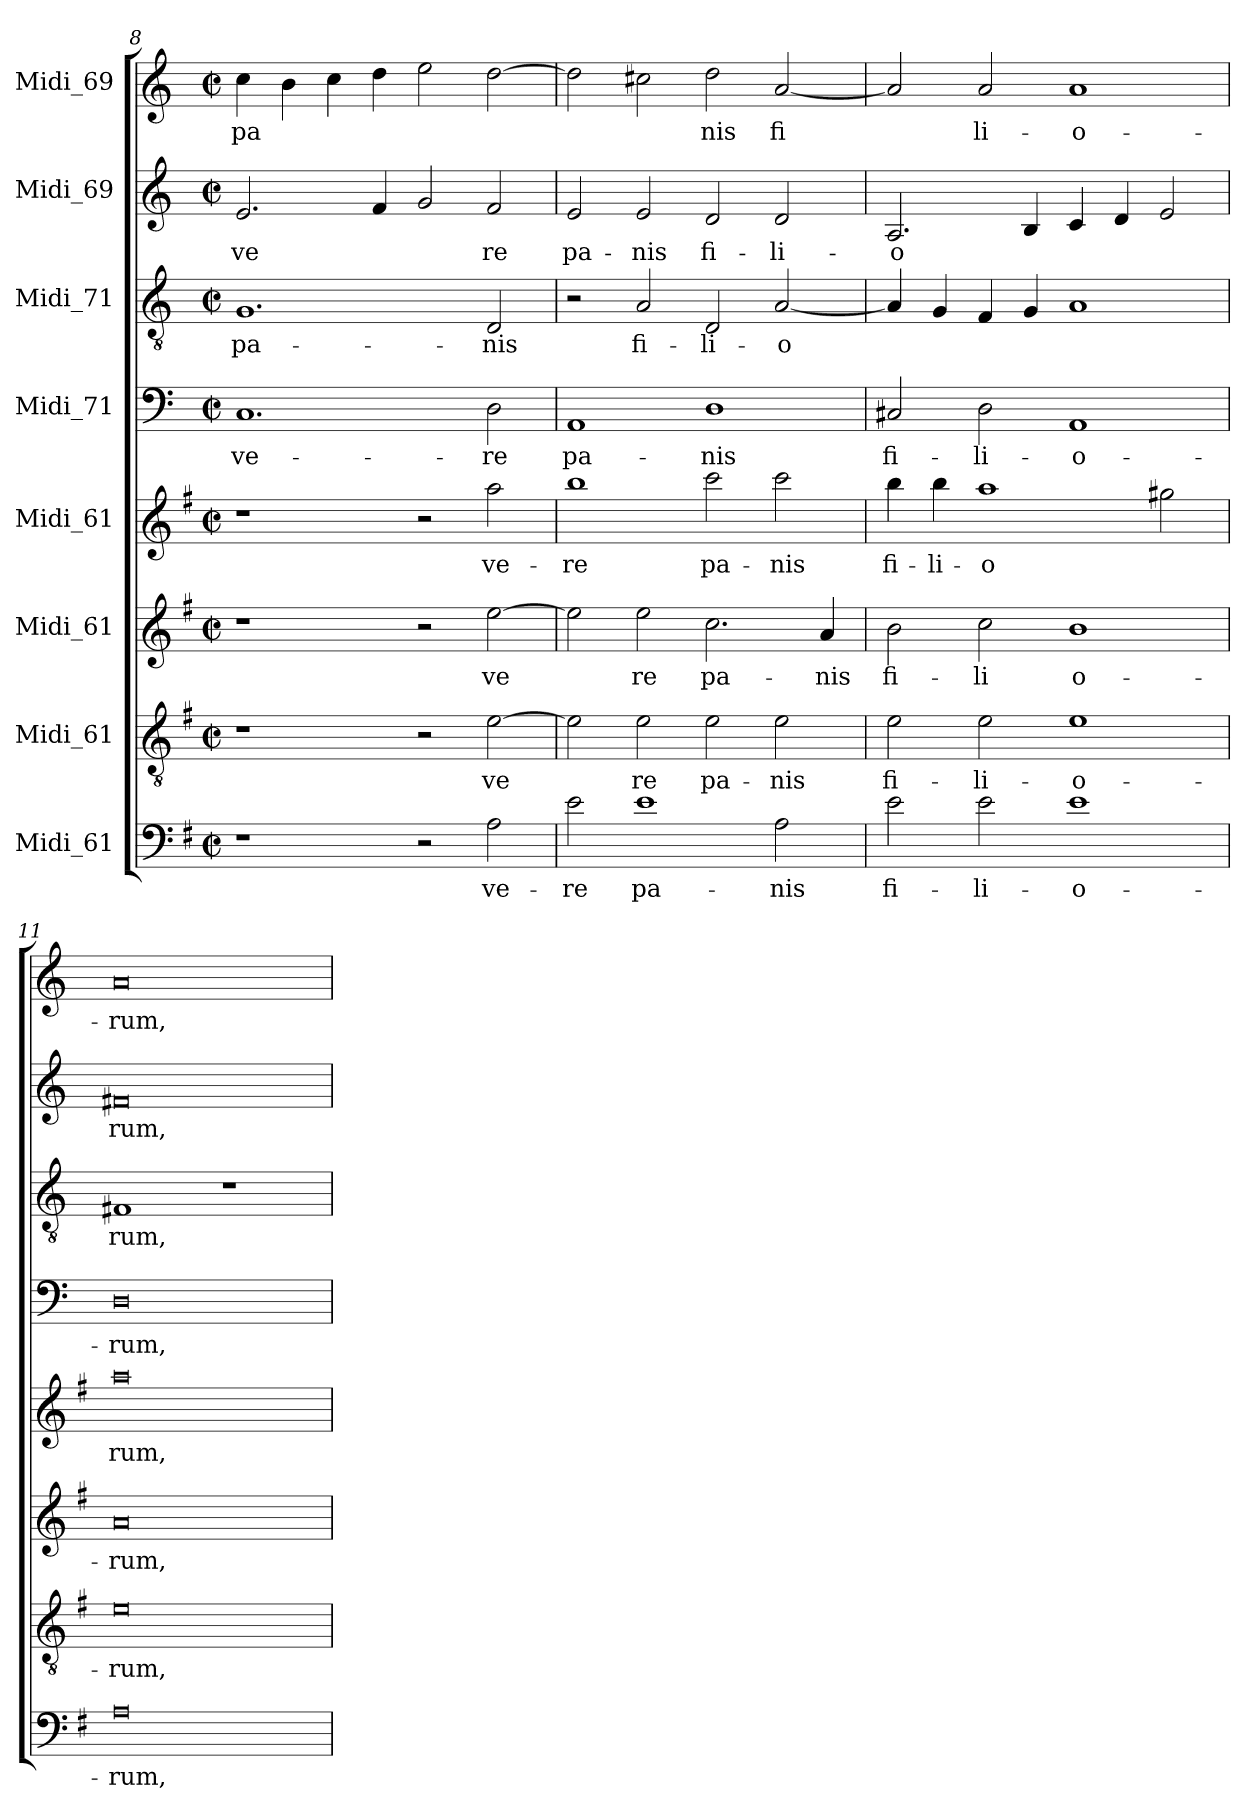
**kern	**text	**kern	**text	**kern	**text	**kern	**text	**kern	**text	**kern	**text	**kern	**text	**kern	**text
*part8	*part8	*part7	*part7	*part6	*part6	*part5	*part5	*part4	*part4	*part3	*part3	*part2	*part2	*part1	*part1
*staff8	*staff8	*staff7	*staff7	*staff6	*staff6	*staff5	*staff5	*staff4	*staff4	*staff3	*staff3	*staff2	*staff2	*staff1	*staff1
*I"Midi_61	*	*I"Midi_61	*	*I"Midi_61	*	*I"Midi_61	*	*I"Midi_71	*	*I"Midi_71	*	*I"Midi_69	*	*I"Midi_69	*
!!LO:LB:g=z
*clefF4	*	*clefGv2	*	*clefG2	*	*clefG2	*	*clefF4	*	*clefGv2	*	*clefG2	*	*clefG2	*
*ITrd4c7	*	*ITrd4c7	*	*ITrd4c7	*	*ITrd4c7	*	*	*	*	*	*	*	*	*
*k[]	*	*k[]	*	*k[]	*	*k[]	*	*k[]	*	*k[]	*	*k[]	*	*k[]	*
*C:	*	*C:	*	*C:	*	*C:	*	*C:	*	*C:	*	*C:	*	*C:	*
*M4/2	*	*M4/2	*	*M4/2	*	*M4/2	*	*M4/2	*	*M4/2	*	*M4/2	*	*M4/2	*
*met(c|)	*	*met(c|)	*	*met(c|)	*	*met(c|)	*	*met(c|)	*	*met(c|)	*	*met(c|)	*	*met(c|)	*
=8	=8	=8	=8	=8	=8	=8	=8	=8	=8	=8	=8	=8	=8	=8	=8
!	!	!	!	!	!	!	!	!	!LO:LY:b	!	!LO:LY:b	!	!LO:LY:b	!	!LO:LY:b
1r	.	1r	.	1r	.	1r	.	1.C	ve-	1.G	pa-	2.e	ve	4cc	pa
.	.	.	.	.	.	.	.	.	.	.	.	.	.	4b	.
.	.	.	.	.	.	.	.	.	.	.	.	.	.	4cc	.
.	.	.	.	.	.	.	.	.	.	.	.	4f	.	4dd	.
2r	.	2r	.	2r	.	2r	.	.	.	.	.	2g	.	2ee	.
!	!LO:LY:b	!	!LO:LY:b	!	!LO:LY:b	!	!LO:LY:b	!	!LO:LY:b	!	!LO:LY:b	!	!LO:LY:b	!	!
2D	ve-	[2A	ve	[2a	ve	2dd	ve-	2D	-re	2D	-nis	2f	re	[2dd	.
=9	=9	=9	=9	=9	=9	=9	=9	=9	=9	=9	=9	=9	=9	=9	=9
!	!LO:LY:b	!	!	!	!	!	!LO:LY:b	!	!LO:LY:b	!	!	!	!LO:LY:b	!	!
2A	-re	2A]	.	2a]	.	1ee	-re	1AA	pa-	2r	.	2e	pa-	2dd]	.
!	!LO:LY:b	!	!LO:LY:b	!	!LO:LY:b	!	!	!	!	!	!LO:LY:b	!	!LO:LY:b	!	!
1A	pa-	2A	re	2a	re	.	.	.	.	2A	fi-	2e	-nis	2cc#X	.
!	!	!	!LO:LY:b	!	!LO:LY:b	!	!LO:LY:b	!	!LO:LY:b	!	!LO:LY:b	!	!LO:LY:b	!	!LO:LY:b
.	.	2A	pa-	2.f	pa-	2ff	pa-	1D	-nis	2D	-li-	2d	fi-	2dd	nis
!	!LO:LY:b	!	!LO:LY:b	!	!	!	!LO:LY:b	!	!	!	!LO:LY:b	!	!LO:LY:b	!	!LO:LY:b
2D	-nis	2A	-nis	.	.	2ff	-nis	.	.	[2A	-o	2d	-li-	[2a	fi
!	!	!	!	!	!LO:LY:b	!	!	!	!	!	!	!	!	!	!
.	.	.	.	4d	-nis	.	.	.	.	.	.	.	.	.	.
=10	=10	=10	=10	=10	=10	=10	=10	=10	=10	=10	=10	=10	=10	=10	=10
!	!LO:LY:b	!	!LO:LY:b	!	!LO:LY:b	!	!LO:LY:b	!	!LO:LY:b	!	!	!	!LO:LY:b	!	!
2A	fi-	2A	fi-	2e	fi-	4ee	fi-	2C#X	fi-	4A]	.	2.A	-o	2a]	.
!	!	!	!	!	!	!	!LO:LY:b	!	!	!	!	!	!	!	!
.	.	.	.	.	.	4ee	-li-	.	.	4G	.	.	.	.	.
!	!LO:LY:b	!	!LO:LY:b	!	!LO:LY:b	!	!LO:LY:b	!	!LO:LY:b	!	!	!	!	!	!LO:LY:b
2A	-li-	2A	-li-	2f	-li	1dd	-o	2D	-li-	4F	.	.	.	2a	li-
.	.	.	.	.	.	.	.	.	.	4G	.	4B	.	.	.
!	!LO:LY:b	!	!LO:LY:b	!	!LO:LY:b	!	!	!	!LO:LY:b	!	!	!	!	!	!LO:LY:b
1A	-o-	1A	-o-	1e	o-	.	.	1AA	-o-	1A	.	4c	.	1a	-o-
.	.	.	.	.	.	.	.	.	.	.	.	4d	.	.	.
.	.	.	.	.	.	2cc#X	.	.	.	.	.	2e	.	.	.
=11	=11	=11	=11	=11	=11	=11	=11	=11	=11	=11	=11	=11	=11	=11	=11
!	!LO:LY:b	!	!LO:LY:b	!	!LO:LY:b	!	!LO:LY:b	!	!LO:LY:b	!	!LO:LY:b	!	!LO:LY:b	!	!LO:LY:b
0D	-rum,	0A	-rum,	0d	-rum,	0dd	rum,	0D	-rum,	1F#X	rum,	0f#X	rum,	0a	-rum,
.	.	.	.	.	.	.	.	.	.	1r	.	.	.	.	.
=	=	=	=	=	=	=	=	=	=	=	=	=	=	=	=
*-	*-	*-	*-	*-	*-	*-	*-	*-	*-	*-	*-	*-	*-	*-	*-
